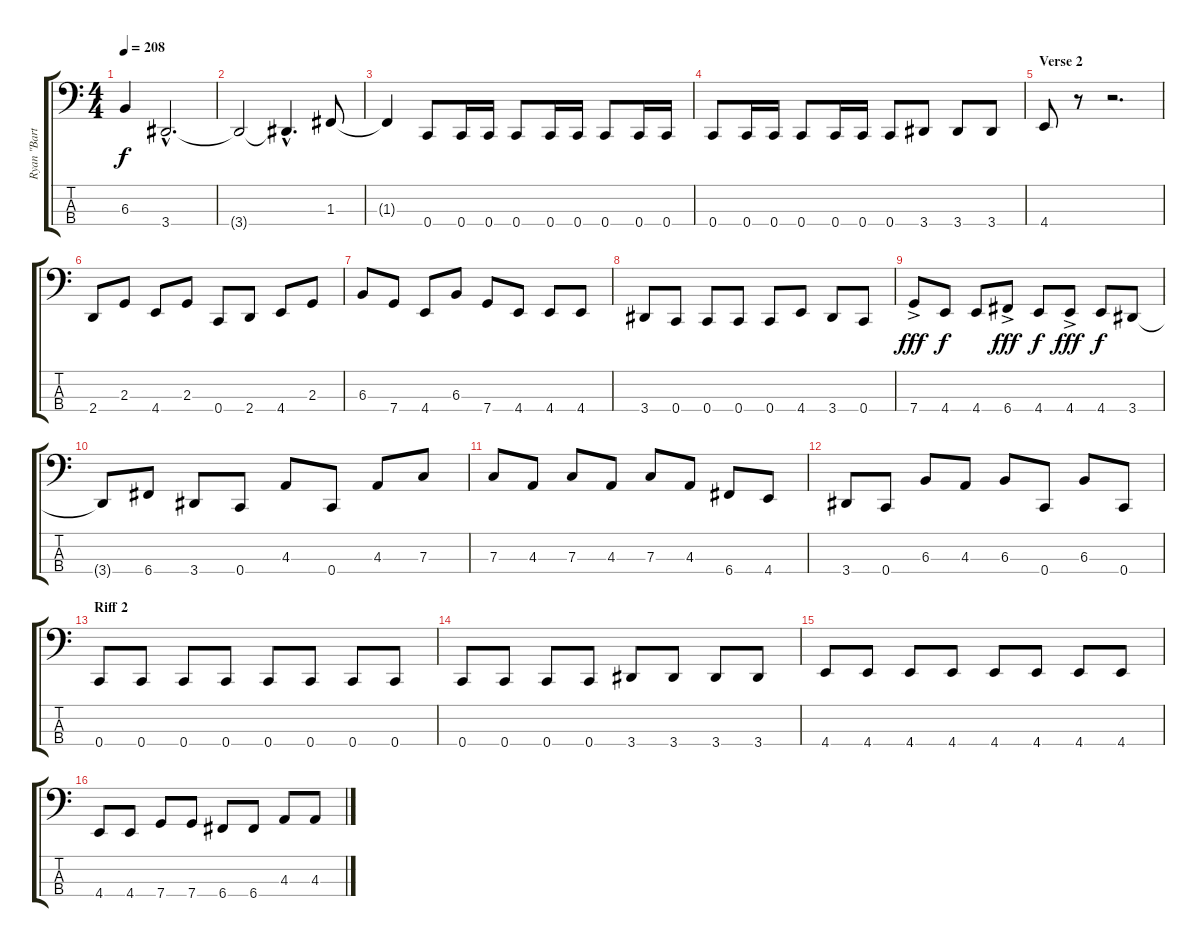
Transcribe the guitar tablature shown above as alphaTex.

\track ("Ryan \"Bart\" Williams [Bass (Since 2007)]" "Ryan \"Bart") {instrument electricbassfinger}
\staff {score tabs}
\tuning (Eb2 Bb1 F1 C1) {hide}
\ts (4 4)
\tempo 208
\clef f4
\ks c
6.3{t}.4{dy f} 3.4{hac}.2{d} |
3.4{t}.2 3.4{hac t}.4{d} 1.3.8 |
1.3{t}.4 0.4.8 0.4.16 0.4.16 0.4.8 0.4.16 0.4.16 0.4.8 0.4.16 0.4.16 |
0.4.8 0.4.16 0.4.16 0.4.8 0.4.16 0.4.16 0.4.8 3.4.8 3.4.8 3.4.8 |
\section ("" "Verse 2")
4.4.8 r.8 r.2{d} |
2.4.8 2.3.8 4.4.8 2.3.8 0.4.8 2.4.8 4.4.8 2.3.8 |
6.3.8 7.4.8 4.4.8 6.3.8 7.4.8 4.4.8 4.4.8 4.4.8 |
3.4.8 0.4.8 0.4.8 0.4.8 0.4.8 4.4.8 3.4.8 0.4.8 |
7.4{ac}.8{dy fff} 4.4.8{dy f} 4.4.8 6.4{ac}.8{dy fff} 4.4.8{dy f} 4.4{ac}.8{dy fff} 4.4.8{dy f} 3.4.8 |
3.4{t}.8 6.4.8 3.4.8 0.4.8 4.3.8 0.4.8 4.3.8 7.3.8 |
7.3.8 4.3.8 7.3.8 4.3.8 7.3.8 4.3.8 6.4.8 4.4.8 |
3.4.8 0.4.8 6.3.8 4.3.8 6.3.8 0.4.8 6.3.8 0.4.8 |
\section ("" "Riff 2")
0.4.8 0.4.8 0.4.8 0.4.8 0.4.8 0.4.8 0.4.8 0.4.8 |
0.4.8 0.4.8 0.4.8 0.4.8 3.4.8 3.4.8 3.4.8 3.4.8 |
4.4.8 4.4.8 4.4.8 4.4.8 4.4.8 4.4.8 4.4.8 4.4.8 |
4.4.8 4.4.8 7.4.8 7.4.8 6.4.8 6.4.8 4.3.8 4.3.8
